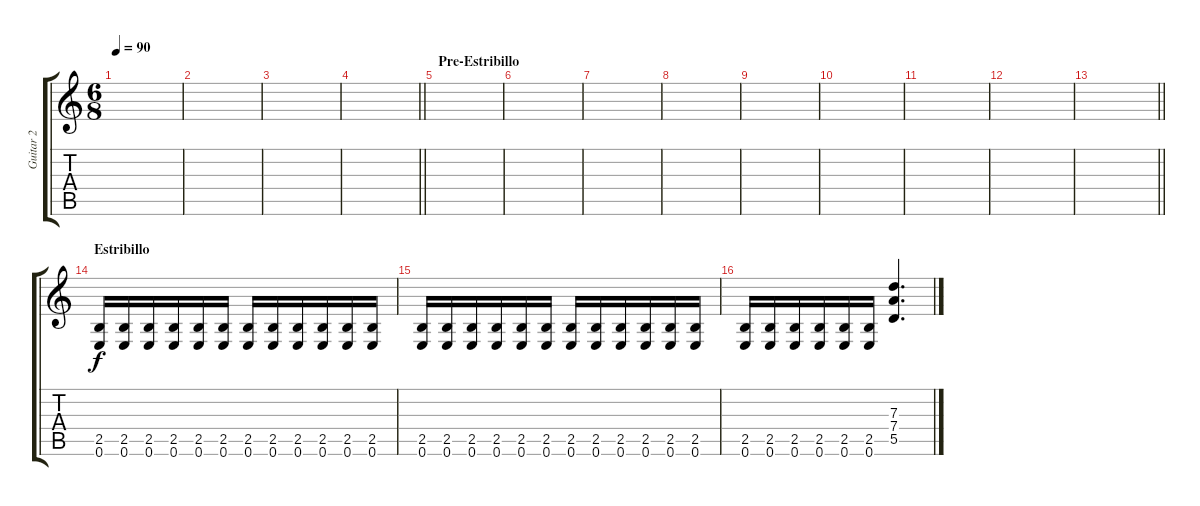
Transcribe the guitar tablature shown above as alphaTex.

\track ("Guitar 2" "Guitar 2") {instrument overdrivenguitar}
\staff {score tabs}
\tuning (E4 B3 G3 D3 A2 E2) {hide}
\ts (6 8)
\tempo 90
\clef g2
\ks c
|
|
|
\barLineRight lightlight
|
\section ("" "Pre-Estribillo")
|
|
|
|
|
|
|
|
\barLineRight lightlight
|
\section ("" "Estribillo")
(2.5 0.6).16 (2.5 0.6).16 (2.5 0.6).16 (2.5 0.6).16 (2.5 0.6).16 (2.5 0.6).16 (2.5 0.6).16 (2.5 0.6).16 (2.5 0.6).16 (2.5 0.6).16 (2.5 0.6).16 (2.5 0.6).16 |
(2.5 0.6).16 (2.5 0.6).16 (2.5 0.6).16 (2.5 0.6).16 (2.5 0.6).16 (2.5 0.6).16 (2.5 0.6).16 (2.5 0.6).16 (2.5 0.6).16 (2.5 0.6).16 (2.5 0.6).16 (2.5 0.6).16 |
(2.5 0.6).16 (2.5 0.6).16 (2.5 0.6).16 (2.5 0.6).16 (2.5 0.6).16 (2.5 0.6).16 (7.3 7.4 5.5).4{d}
